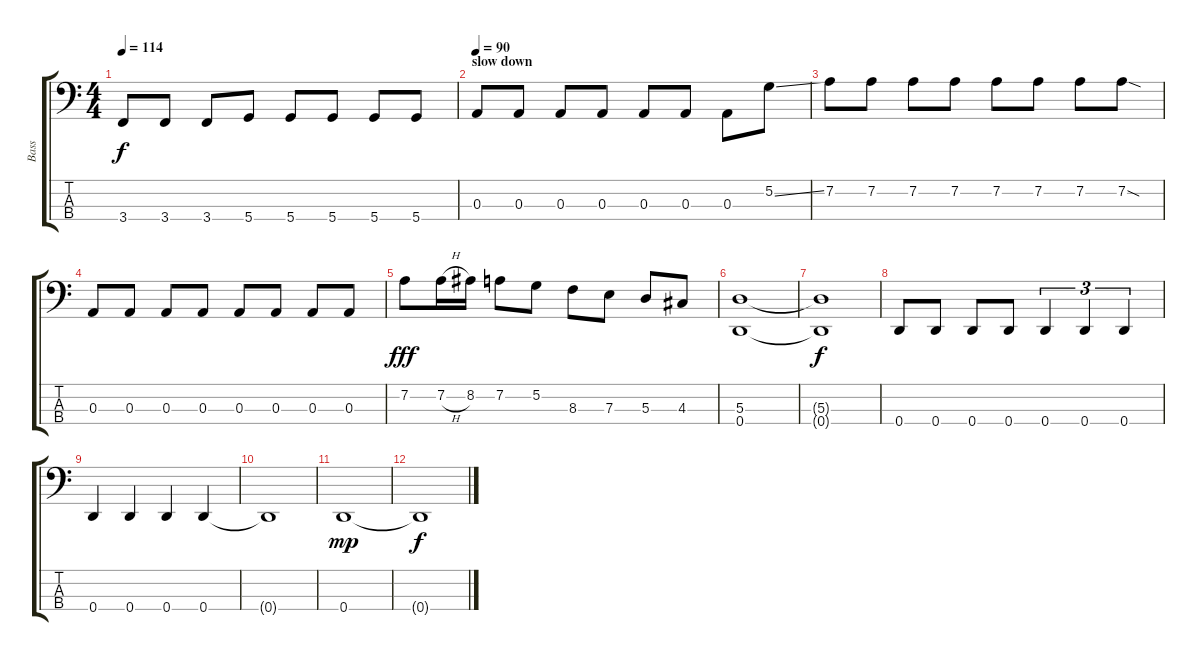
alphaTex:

\track ("Bass" "Bass") {instrument electricbasspick}
\staff {score tabs}
\tuning (G2 D2 A1 D1) {hide}
\ts (4 4)
\tempo 114
\clef f4
\ks c
3.4.8{dy f} 3.4.8 3.4.8 5.4.8 5.4.8 5.4.8 5.4.8 5.4.8 |
\section ("" "slow down")
\tempo 90
0.3.8 0.3.8 0.3.8 0.3.8 0.3.8 0.3.8 0.3.8 5.2{ss}.8 |
7.2.8 7.2.8 7.2.8 7.2.8 7.2.8 7.2.8 7.2.8 7.2{sod}.8 |
0.3.8 0.3.8 0.3.8 0.3.8 0.3.8 0.3.8 0.3.8 0.3.8 |
7.2.8{dy fff} 7.2{h}.16 8.2.16 7.2.8 5.2.8 8.3.8 7.3.8 5.3.8 4.3.8 |
(5.3 0.4).1 |
(5.3{t} 0.4{t}).1{dy f} |
0.4.8 0.4.8 0.4.8 0.4.8 0.4.4{tu (3 2)} 0.4.4{tu (3 2)} 0.4.4{tu (3 2)} |
0.4.4 0.4.4 0.4.4 0.4.4 |
0.4{t}.1 |
0.4.1{dy mp volume 8} |
0.4{t}.1{dy f}
